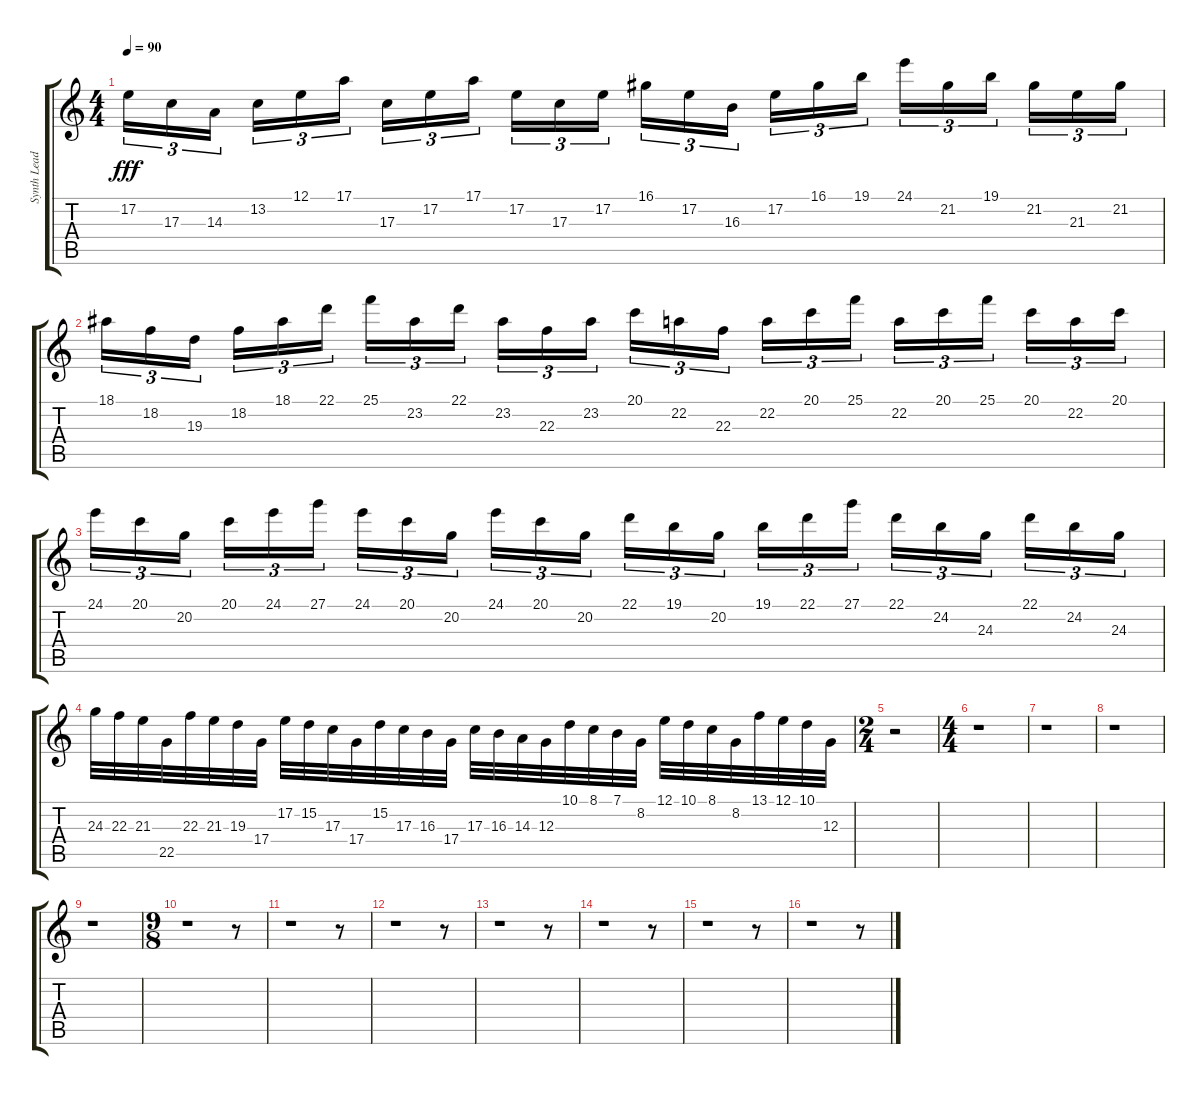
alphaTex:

\track ("Synth Lead" "Synth Lead") {instrument lead1square}
\staff {score tabs}
\tuning (E4 B3 G3 D3 A2 E2) {hide}
\ts (4 4)
\tempo 90
\clef g2
\ks c
17.2.16{tu (3 2) dy fff} 17.3.16{tu (3 2)} 14.3.16{tu (3 2) beam splitsecondary} 13.2.16{tu (3 2)} 12.1.16{tu (3 2)} 17.1.16{tu (3 2)} 17.3.16{tu (3 2)} 17.2.16{tu (3 2)} 17.1.16{tu (3 2) beam splitsecondary} 17.2.16{tu (3 2)} 17.3.16{tu (3 2)} 17.2.16{tu (3 2)} 16.1.16{tu (3 2)} 17.2.16{tu (3 2)} 16.3.16{tu (3 2) beam splitsecondary} 17.2.16{tu (3 2)} 16.1.16{tu (3 2)} 19.1.16{tu (3 2)} 24.1.16{tu (3 2)} 21.2.16{tu (3 2)} 19.1.16{tu (3 2) beam splitsecondary} 21.2.16{tu (3 2)} 21.3.16{tu (3 2)} 21.2.16{tu (3 2)} |
18.1.16{tu (3 2)} 18.2.16{tu (3 2)} 19.3.16{tu (3 2) beam splitsecondary} 18.2.16{tu (3 2)} 18.1.16{tu (3 2)} 22.1.16{tu (3 2)} 25.1.16{tu (3 2)} 23.2.16{tu (3 2)} 22.1.16{tu (3 2) beam splitsecondary} 23.2.16{tu (3 2)} 22.3.16{tu (3 2)} 23.2.16{tu (3 2)} 20.1.16{tu (3 2)} 22.2.16{tu (3 2)} 22.3.16{tu (3 2) beam splitsecondary} 22.2.16{tu (3 2)} 20.1.16{tu (3 2)} 25.1.16{tu (3 2)} 22.2.16{tu (3 2)} 20.1.16{tu (3 2)} 25.1.16{tu (3 2) beam splitsecondary} 20.1.16{tu (3 2)} 22.2.16{tu (3 2)} 20.1.16{tu (3 2)} |
24.1.16{tu (3 2)} 20.1.16{tu (3 2)} 20.2.16{tu (3 2) beam splitsecondary} 20.1.16{tu (3 2)} 24.1.16{tu (3 2)} 27.1.16{tu (3 2)} 24.1.16{tu (3 2)} 20.1.16{tu (3 2)} 20.2.16{tu (3 2) beam splitsecondary} 24.1.16{tu (3 2)} 20.1.16{tu (3 2)} 20.2.16{tu (3 2)} 22.1.16{tu (3 2)} 19.1.16{tu (3 2)} 20.2.16{tu (3 2) beam splitsecondary} 19.1.16{tu (3 2)} 22.1.16{tu (3 2)} 27.1.16{tu (3 2)} 22.1.16{tu (3 2)} 24.2.16{tu (3 2)} 24.3.16{tu (3 2) beam splitsecondary} 22.1.16{tu (3 2)} 24.2.16{tu (3 2)} 24.3.16{tu (3 2)} |
24.3.32 22.3.32 21.3.32 22.5.32 22.3.32 21.3.32 19.3.32 17.4.32 17.2.32 15.2.32 17.3.32 17.4.32 15.2.32 17.3.32 16.3.32 17.4.32 17.3.32 16.3.32 14.3.32 12.3.32 10.1.32 8.1.32 7.1.32 8.2.32 12.1.32 10.1.32 8.1.32 8.2.32 13.1.32 12.1.32 10.1.32 12.3.32 |
\ts (2 4)
r.2 |
\ts (4 4)
r.1 |
r.1 |
r.1 |
r.1 |
\ts (9 8)
r.1 r.8 |
r.1 r.8 |
r.1 r.8 |
r.1 r.8 |
r.1 r.8 |
r.1 r.8 |
r.1 r.8
